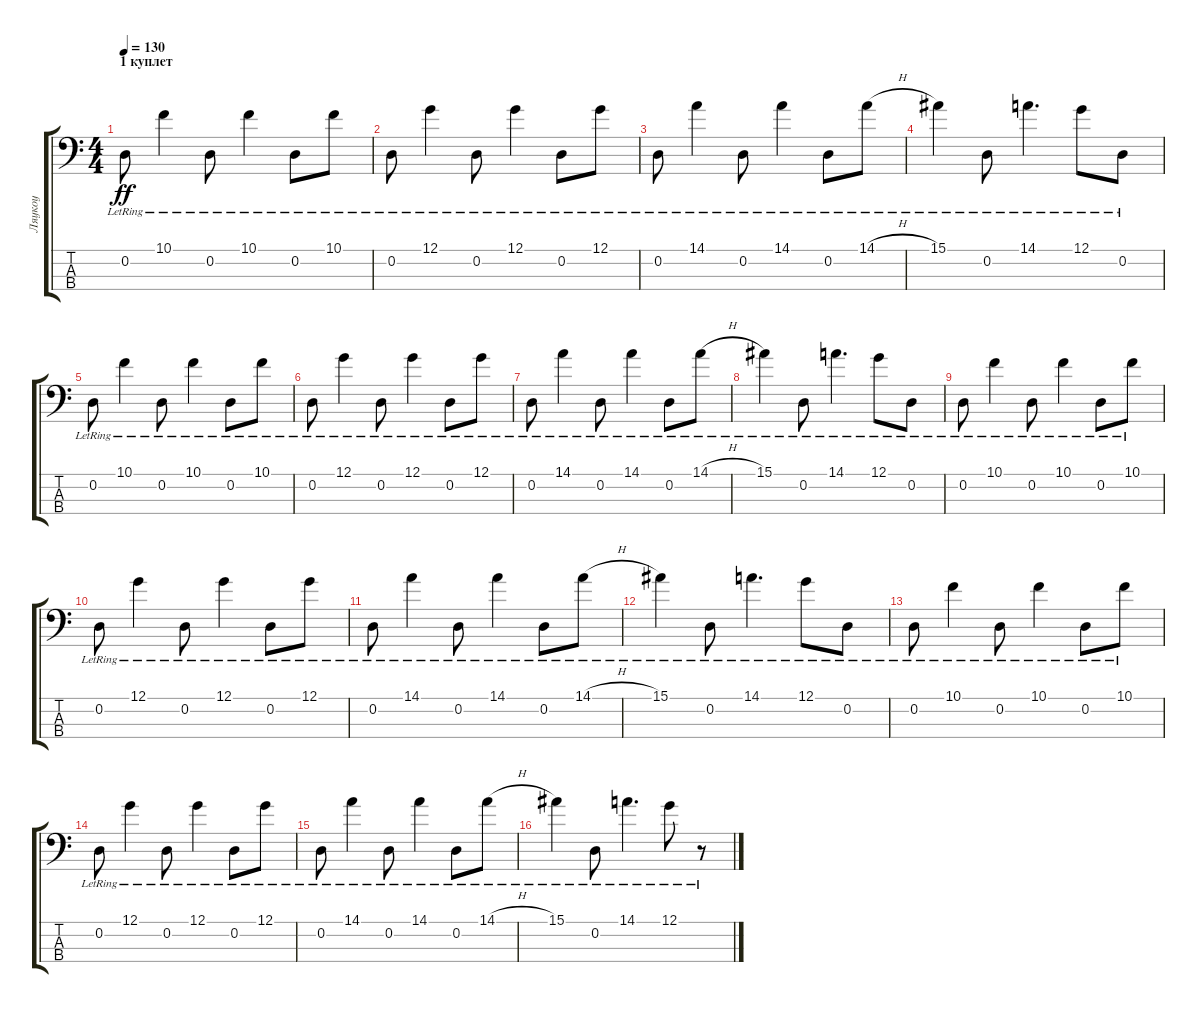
\track ("Ляукоу" "Ляукоу") {instrument electricbassfinger}
\staff {score tabs}
\tuning (G2 D2 A1 E1) {hide}
\ts (4 4)
\section ("" "1 куплет")
\tempo 130
\clef f4
\ks c
0.2{lr}.8{dy ff} 10.1{lr}.4 0.2{lr}.8 10.1{lr}.4 0.2{lr}.8 10.1{lr}.8 |
0.2{lr}.8 12.1{lr}.4 0.2{lr}.8 12.1{lr}.4 0.2{lr}.8 12.1{lr}.8 |
0.2{lr}.8 14.1{lr}.4 0.2{lr}.8 14.1{lr}.4 0.2{lr}.8 14.1{h lr}.8 |
15.1{lr}.4 0.2{lr}.8 14.1{lr}.4{d} 12.1{lr}.8 0.2{lr}.8 |
0.2{lr}.8 10.1{lr}.4 0.2{lr}.8 10.1{lr}.4 0.2{lr}.8 10.1{lr}.8 |
0.2{lr}.8 12.1{lr}.4 0.2{lr}.8 12.1{lr}.4 0.2{lr}.8 12.1{lr}.8 |
0.2{lr}.8 14.1{lr}.4 0.2{lr}.8 14.1{lr}.4 0.2{lr}.8 14.1{h lr}.8 |
15.1{lr}.4 0.2{lr}.8 14.1{lr}.4{d} 12.1{lr}.8 0.2{lr}.8 |
0.2{lr}.8 10.1{lr}.4 0.2{lr}.8 10.1{lr}.4 0.2{lr}.8 10.1{lr}.8 |
0.2{lr}.8 12.1{lr}.4 0.2{lr}.8 12.1{lr}.4 0.2{lr}.8 12.1{lr}.8 |
0.2{lr}.8 14.1{lr}.4 0.2{lr}.8 14.1{lr}.4 0.2{lr}.8 14.1{h lr}.8 |
15.1{lr}.4 0.2{lr}.8 14.1{lr}.4{d} 12.1{lr}.8 0.2{lr}.8 |
0.2{lr}.8 10.1{lr}.4 0.2{lr}.8 10.1{lr}.4 0.2{lr}.8 10.1{lr}.8 |
0.2{lr}.8 12.1{lr}.4 0.2{lr}.8 12.1{lr}.4 0.2{lr}.8 12.1{lr}.8 |
0.2{lr}.8 14.1{lr}.4 0.2{lr}.8 14.1{lr}.4 0.2{lr}.8 14.1{h lr}.8 |
15.1{lr}.4 0.2{lr}.8 14.1{lr}.4{d} 12.1{lr}.8 r.8
